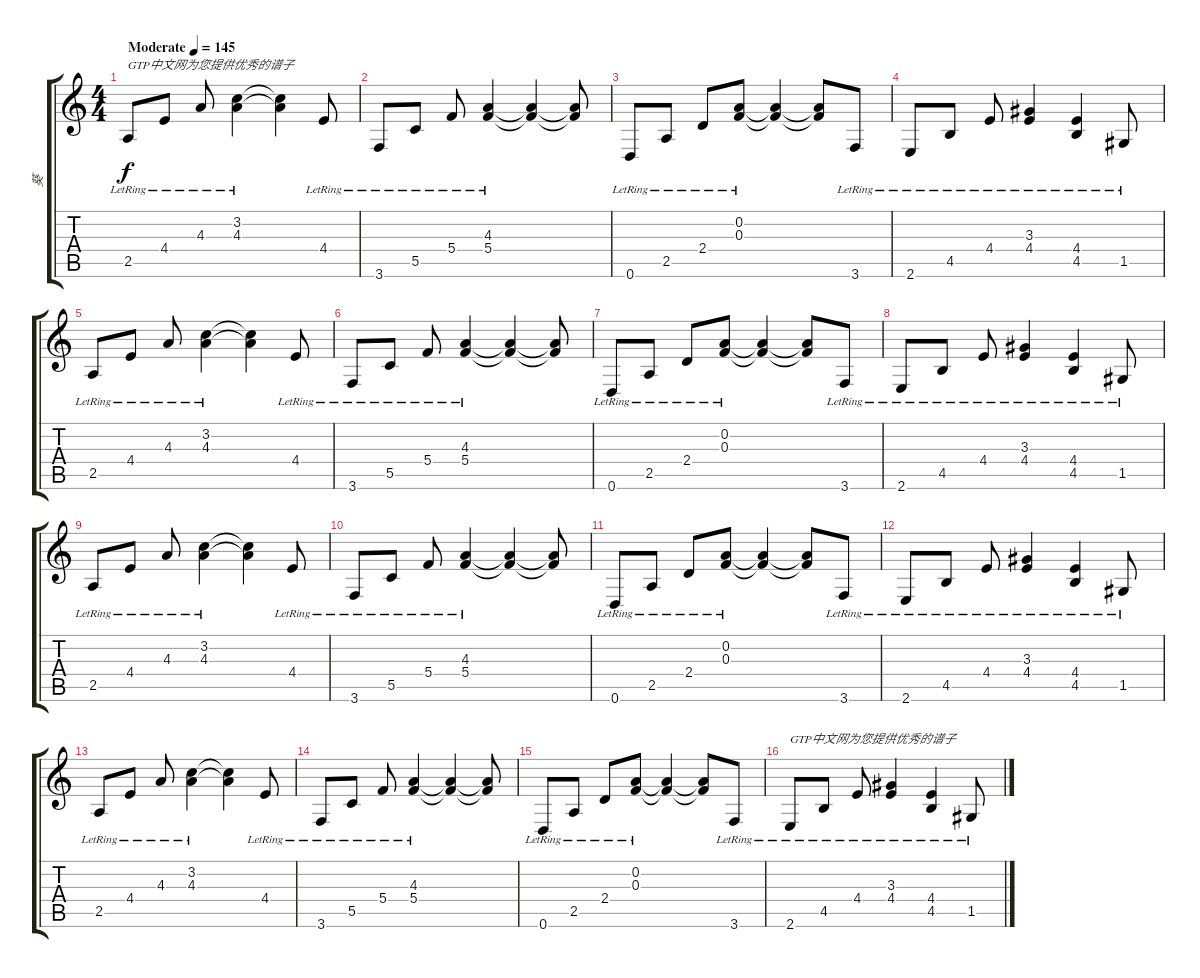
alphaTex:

\track ("葵" "葵") {instrument acousticguitarsteel}
\staff {score tabs}
\tuning (D4 A3 F3 C3 G2 D2) {hide}
\ts (4 4)
\tempo (145 "Moderate")
\clef g2
\ks c
2.5{lr}.8{txt "GTP中文网为您提供优秀的谱子" dy f instrument acousticguitarsteel} 4.4{lr}.8 4.3{lr}.8 (3.2{lr} 4.3{lr}).4 (3.2{t} 4.3{t}).4 4.4{lr}.8 |
3.6{lr}.8 5.5{lr}.8 5.4{lr}.8 (4.3{lr} 5.4{lr}).4 (4.3{t} 5.4{t}).4 (4.3{t} 5.4{t}).8 |
0.6{lr}.8 2.5{lr}.8 2.4{lr}.8 (0.2{lr} 0.3{lr}).8 (0.2{t} 0.3{t}).4 (0.2{t} 0.3{t}).8 3.6{lr}.8 |
2.6{lr}.8 4.5{lr}.8 4.4{lr}.8 (3.3{lr} 4.4{lr}).4 (4.4{lr} 4.5{lr}).4 1.5{lr}.8 |
2.5{lr}.8 4.4{lr}.8 4.3{lr}.8 (3.2{lr} 4.3{lr}).4 (3.2{t} 4.3{t}).4 4.4{lr}.8 |
3.6{lr}.8 5.5{lr}.8 5.4{lr}.8 (4.3{lr} 5.4{lr}).4 (4.3{t} 5.4{t}).4 (4.3{t} 5.4{t}).8 |
0.6{lr}.8 2.5{lr}.8 2.4{lr}.8 (0.2{lr} 0.3{lr}).8 (0.2{t} 0.3{t}).4 (0.2{t} 0.3{t}).8 3.6{lr}.8 |
2.6{lr}.8 4.5{lr}.8 4.4{lr}.8 (3.3{lr} 4.4{lr}).4 (4.4{lr} 4.5{lr}).4 1.5{lr}.8 |
2.5{lr}.8 4.4{lr}.8 4.3{lr}.8 (3.2{lr} 4.3{lr}).4 (3.2{t} 4.3{t}).4 4.4{lr}.8 |
3.6{lr}.8 5.5{lr}.8 5.4{lr}.8 (4.3{lr} 5.4{lr}).4 (4.3{t} 5.4{t}).4 (4.3{t} 5.4{t}).8 |
0.6{lr}.8 2.5{lr}.8 2.4{lr}.8 (0.2{lr} 0.3{lr}).8 (0.2{t} 0.3{t}).4 (0.2{t} 0.3{t}).8 3.6{lr}.8 |
2.6{lr}.8 4.5{lr}.8 4.4{lr}.8 (3.3{lr} 4.4{lr}).4 (4.4{lr} 4.5{lr}).4 1.5{lr}.8 |
2.5{lr}.8 4.4{lr}.8 4.3{lr}.8 (3.2{lr} 4.3{lr}).4 (3.2{t} 4.3{t}).4 4.4{lr}.8 |
3.6{lr}.8 5.5{lr}.8 5.4{lr}.8 (4.3{lr} 5.4{lr}).4 (4.3{t} 5.4{t}).4 (4.3{t} 5.4{t}).8 |
0.6{lr}.8 2.5{lr}.8 2.4{lr}.8 (0.2{lr} 0.3{lr}).8 (0.2{t} 0.3{t}).4 (0.2{t} 0.3{t}).8 3.6{lr}.8 |
2.6{lr}.8{txt "GTP中文网为您提供优秀的谱子"} 4.5{lr}.8 4.4{lr}.8 (3.3{lr} 4.4{lr}).4 (4.4{lr} 4.5{lr}).4 1.5{lr}.8
